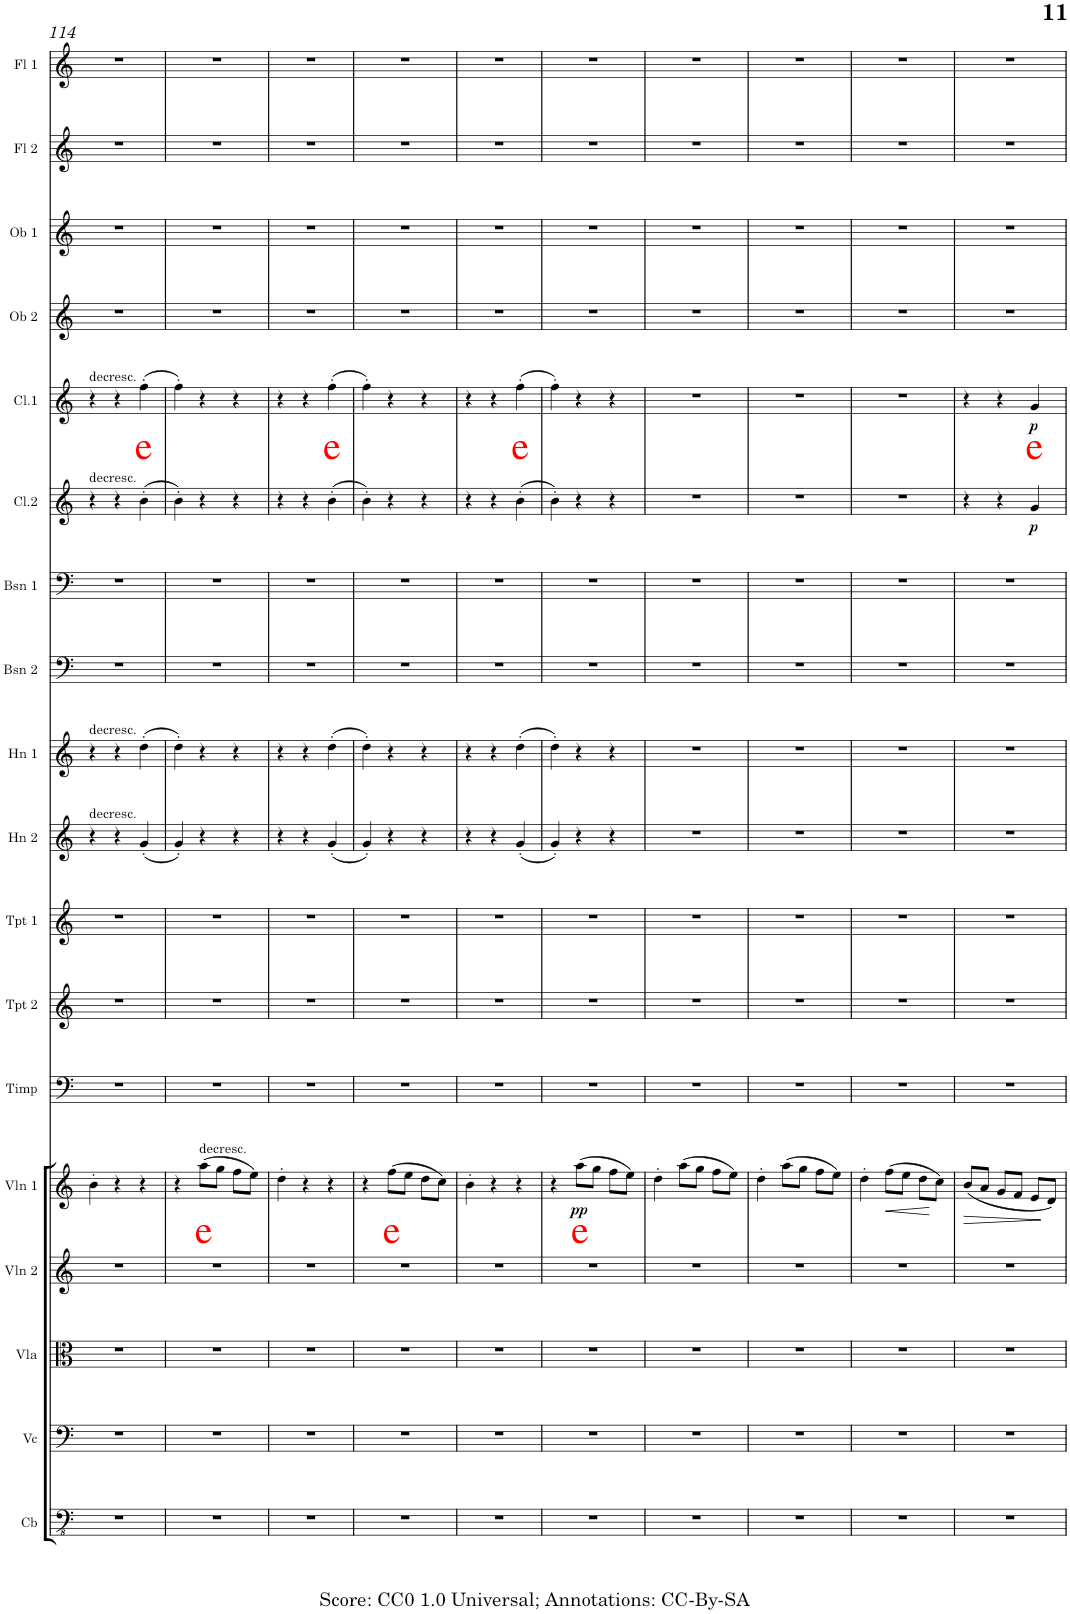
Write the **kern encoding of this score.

**kern	**kern	**kern	**kern	**kern	**text	**dynam	**kern	**kern	**kern	**kern	**kern	**kern	**kern	**kern	**dynam	**kern	**text	**dynam	**kern	**kern	**kern	**kern
*part18	*part17	*part16	*part15	*part14	*part14	*part14	*part13	*part12	*part11	*part10	*part9	*part8	*part7	*part6	*part6	*part5	*part5	*part5	*part4	*part3	*part2	*part1
*staff18	*staff17	*staff16	*staff15	*staff14	*staff14	*staff14	*staff13	*staff12	*staff11	*staff10	*staff9	*staff8	*staff7	*staff6	*staff6	*staff5	*staff5	*staff5	*staff4	*staff3	*staff2	*staff1
*I"Contrabass	*I"Violoncello	*I"Viola	*I"Violin 2	*I"Violin 1	*	*	*I"Timpani	*I"C Trumpet 2	*I"C Trumpet 1	*I"C Horn 2	*I"C Horn 1	*I"Bassoon 2	*I"Bassoon 1	*I"C Clarinet 2	*	*I"C Clarinet 1	*	*	*I"Oboe 2	*I"Oboe 1	*I"Flute 2	*I"Flute 1
*I'Cb	*I'Vc	*I'Vla	*I'Vln 2	*I'Vln 1	*	*	*I'Timp	*I'Tpt 2	*I'Tpt 1	*I'Hn 2	*I'Hn 1	*I'Bsn 2	*I'Bsn 1	*I'Cl.2	*	*I'Cl.1	*	*	*I'Ob 2	*I'Ob 1	*I'Fl 2	*I'Fl 1
!!LO:PB:g=z
*clefFv4	*clefF4	*clefC3	*clefG2	*clefG2	*	*	*clefF4	*clefG2	*clefG2	*clefG2	*clefG2	*clefF4	*clefF4	*clefG2	*	*clefG2	*	*	*clefG2	*clefG2	*clefG2	*clefG2
*	*	*	*	*	*	*	*	*	*	*Trd7c12	*Trd7c12	*	*	*Trd1c2	*	*Trd1c2	*	*	*	*	*	*
*k[]	*k[]	*k[]	*k[]	*k[]	*	*	*k[]	*k[]	*k[]	*k[]	*k[]	*k[]	*k[]	*k[]	*	*k[]	*	*	*k[]	*k[]	*k[]	*k[]
*M3/4	*M3/4	*M3/4	*M3/4	*M3/4	*	*	*M3/4	*M3/4	*M3/4	*M3/4	*M3/4	*M3/4	*M3/4	*M3/4	*	*M3/4	*	*	*M3/4	*M3/4	*M3/4	*M3/4
=114	=114	=114	=114	=114	=114	=114	=114	=114	=114	=114	=114	=114	=114	=114	=114	=114	=114	=114	=114	=114	=114	=114
!	!	!	!	!	!	!	!	!	!	!	!	!	!	!	!	!LO:TX:a:t=decresc.	!	!	!	!	!	!
!	!	!	!	!	!	!	!	!	!	!	!	!	!	!LO:TX:a:t=decresc.	!	!	!	!	!	!	!	!
!	!	!	!	!	!	!	!	!	!	!	!LO:TX:a:t=decresc.	!	!	!	!	!	!	!	!	!	!	!
!	!	!	!	!	!	!	!	!	!	!LO:TX:a:t=decresc.	!	!	!	!	!	!	!	!	!	!	!	!
2.r	2.r	2.r	2.r	4b'\	.	.	2.r	2.r	2.r	4r	4r	2.r	2.r	4r	.	4r	.	.	2.r	2.r	2.r	2.r
.	.	.	.	4r	.	.	.	.	.	4r	4r	.	.	4r	.	4r	.	.	.	.	.	.
!	!	!	!	!	!	!	!	!	!	!	!	!	!	!	!	!	!LO:LY:b:color=#FF0000	!	!	!	!	!
.	.	.	.	4r	.	.	.	.	.	(4g'/	(4dd'\	.	.	(4b'\	.	(4ff'\	e	.	.	.	.	.
=115	=115	=115	=115	=115	=115	=115	=115	=115	=115	=115	=115	=115	=115	=115	=115	=115	=115	=115	=115	=115	=115	=115
2.r	2.r	2.r	2.r	4r	.	.	2.r	2.r	2.r	4g'/)	4dd'\)	2.r	2.r	4b'\)	.	4ff'\)	.	.	2.r	2.r	2.r	2.r
!	!	!	!	!LO:TX:a:t=decresc.	!	!	!	!	!	!	!	!	!	!	!	!	!	!	!	!	!	!
!	!	!	!	!	!LO:LY:b:color=#FF0000	!	!	!	!	!	!	!	!	!	!	!	!	!	!	!	!	!
.	.	.	.	(8aa\L	e	.	.	.	.	4r	4r	.	.	4r	.	4r	.	.	.	.	.	.
.	.	.	.	8gg\J	.	.	.	.	.	.	.	.	.	.	.	.	.	.	.	.	.	.
.	.	.	.	8ff\L	.	.	.	.	.	4r	4r	.	.	4r	.	4r	.	.	.	.	.	.
.	.	.	.	8ee\J)	.	.	.	.	.	.	.	.	.	.	.	.	.	.	.	.	.	.
=116	=116	=116	=116	=116	=116	=116	=116	=116	=116	=116	=116	=116	=116	=116	=116	=116	=116	=116	=116	=116	=116	=116
2.r	2.r	2.r	2.r	4dd'\	.	.	2.r	2.r	2.r	4r	4r	2.r	2.r	4r	.	4r	.	.	2.r	2.r	2.r	2.r
.	.	.	.	4r	.	.	.	.	.	4r	4r	.	.	4r	.	4r	.	.	.	.	.	.
!	!	!	!	!	!	!	!	!	!	!	!	!	!	!	!	!	!LO:LY:b:color=#FF0000	!	!	!	!	!
.	.	.	.	4r	.	.	.	.	.	(4g'/	(4dd'\	.	.	(4b'\	.	(4ff'\	e	.	.	.	.	.
=117	=117	=117	=117	=117	=117	=117	=117	=117	=117	=117	=117	=117	=117	=117	=117	=117	=117	=117	=117	=117	=117	=117
2.r	2.r	2.r	2.r	4r	.	.	2.r	2.r	2.r	4g'/)	4dd'\)	2.r	2.r	4b'\)	.	4ff'\)	.	.	2.r	2.r	2.r	2.r
!	!	!	!	!	!LO:LY:b:color=#FF0000	!	!	!	!	!	!	!	!	!	!	!	!	!	!	!	!	!
.	.	.	.	(8ff\L	e	.	.	.	.	4r	4r	.	.	4r	.	4r	.	.	.	.	.	.
.	.	.	.	8ee\J	.	.	.	.	.	.	.	.	.	.	.	.	.	.	.	.	.	.
.	.	.	.	8dd\L	.	.	.	.	.	4r	4r	.	.	4r	.	4r	.	.	.	.	.	.
.	.	.	.	8cc\J)	.	.	.	.	.	.	.	.	.	.	.	.	.	.	.	.	.	.
=118	=118	=118	=118	=118	=118	=118	=118	=118	=118	=118	=118	=118	=118	=118	=118	=118	=118	=118	=118	=118	=118	=118
2.r	2.r	2.r	2.r	4b'\	.	.	2.r	2.r	2.r	4r	4r	2.r	2.r	4r	.	4r	.	.	2.r	2.r	2.r	2.r
.	.	.	.	4r	.	.	.	.	.	4r	4r	.	.	4r	.	4r	.	.	.	.	.	.
!	!	!	!	!	!	!	!	!	!	!	!	!	!	!	!	!	!LO:LY:b:color=#FF0000	!	!	!	!	!
.	.	.	.	4r	.	.	.	.	.	(4g'/	(4dd'\	.	.	(4b'\	.	(4ff'\	e	.	.	.	.	.
=119	=119	=119	=119	=119	=119	=119	=119	=119	=119	=119	=119	=119	=119	=119	=119	=119	=119	=119	=119	=119	=119	=119
2.r	2.r	2.r	2.r	4r	.	.	2.r	2.r	2.r	4g'/)	4dd'\)	2.r	2.r	4b'\)	.	4ff'\)	.	.	2.r	2.r	2.r	2.r
!	!	!	!	!	!LO:LY:b:color=#FF0000	!LO:DY:b	!	!	!	!	!	!	!	!	!	!	!	!	!	!	!	!
.	.	.	.	(8aa\L	e	pp	.	.	.	4r	4r	.	.	4r	.	4r	.	.	.	.	.	.
.	.	.	.	8gg\J	.	.	.	.	.	.	.	.	.	.	.	.	.	.	.	.	.	.
.	.	.	.	8ff\L	.	.	.	.	.	4r	4r	.	.	4r	.	4r	.	.	.	.	.	.
.	.	.	.	8ee\J)	.	.	.	.	.	.	.	.	.	.	.	.	.	.	.	.	.	.
=120	=120	=120	=120	=120	=120	=120	=120	=120	=120	=120	=120	=120	=120	=120	=120	=120	=120	=120	=120	=120	=120	=120
2.r	2.r	2.r	2.r	4dd'\	.	.	2.r	2.r	2.r	2.r	2.r	2.r	2.r	2.r	.	2.r	.	.	2.r	2.r	2.r	2.r
.	.	.	.	(8aa\L	.	.	.	.	.	.	.	.	.	.	.	.	.	.	.	.	.	.
.	.	.	.	8gg\J	.	.	.	.	.	.	.	.	.	.	.	.	.	.	.	.	.	.
.	.	.	.	8ff\L	.	.	.	.	.	.	.	.	.	.	.	.	.	.	.	.	.	.
.	.	.	.	8ee\J)	.	.	.	.	.	.	.	.	.	.	.	.	.	.	.	.	.	.
=121	=121	=121	=121	=121	=121	=121	=121	=121	=121	=121	=121	=121	=121	=121	=121	=121	=121	=121	=121	=121	=121	=121
2.r	2.r	2.r	2.r	4dd'\	.	.	2.r	2.r	2.r	2.r	2.r	2.r	2.r	2.r	.	2.r	.	.	2.r	2.r	2.r	2.r
.	.	.	.	(8aa\L	.	.	.	.	.	.	.	.	.	.	.	.	.	.	.	.	.	.
.	.	.	.	8gg\J	.	.	.	.	.	.	.	.	.	.	.	.	.	.	.	.	.	.
.	.	.	.	8ff\L	.	.	.	.	.	.	.	.	.	.	.	.	.	.	.	.	.	.
.	.	.	.	8ee\J)	.	.	.	.	.	.	.	.	.	.	.	.	.	.	.	.	.	.
=122	=122	=122	=122	=122	=122	=122	=122	=122	=122	=122	=122	=122	=122	=122	=122	=122	=122	=122	=122	=122	=122	=122
2.r	2.r	2.r	2.r	4dd'\	.	.	2.r	2.r	2.r	2.r	2.r	2.r	2.r	2.r	.	2.r	.	.	2.r	2.r	2.r	2.r
!	!	!	!	!	!	!LO:HP:b	!	!	!	!	!	!	!	!	!	!	!	!	!	!	!	!
.	.	.	.	(8ff\L	.	<	.	.	.	.	.	.	.	.	.	.	.	.	.	.	.	.
.	.	.	.	8ee\J	.	.	.	.	.	.	.	.	.	.	.	.	.	.	.	.	.	.
.	.	.	.	8dd\L	.	.	.	.	.	.	.	.	.	.	.	.	.	.	.	.	.	.
.	.	.	.	8cc\J)	.	[	.	.	.	.	.	.	.	.	.	.	.	.	.	.	.	.
=123	=123	=123	=123	=123	=123	=123	=123	=123	=123	=123	=123	=123	=123	=123	=123	=123	=123	=123	=123	=123	=123	=123
!	!	!	!	!	!	!LO:HP:b	!	!	!	!	!	!	!	!	!	!	!	!	!	!	!	!
2.r	2.r	2.r	2.r	(8b/L	.	>	2.r	2.r	2.r	2.r	2.r	2.r	2.r	4r	.	4r	.	.	2.r	2.r	2.r	2.r
.	.	.	.	8a/J	.	.	.	.	.	.	.	.	.	.	.	.	.	.	.	.	.	.
.	.	.	.	8g/L	.	.	.	.	.	.	.	.	.	4r	.	4r	.	.	.	.	.	.
.	.	.	.	8f/J	.	.	.	.	.	.	.	.	.	.	.	.	.	.	.	.	.	.
!	!	!	!	!	!	!	!	!	!	!	!	!	!	!	!LO:DY:b	!	!LO:LY:b:color=#FF0000	!LO:DY:b	!	!	!	!
.	.	.	.	8e/L	.	.	.	.	.	.	.	.	.	4g/	p	4g/	e	p	.	.	.	.
.	.	.	.	8d/J)	.	]	.	.	.	.	.	.	.	.	.	.	.	.	.	.	.	.
=	=	=	=	=	=	=	=	=	=	=	=	=	=	=	=	=	=	=	=	=	=	=
*-	*-	*-	*-	*-	*-	*-	*-	*-	*-	*-	*-	*-	*-	*-	*-	*-	*-	*-	*-	*-	*-	*-
